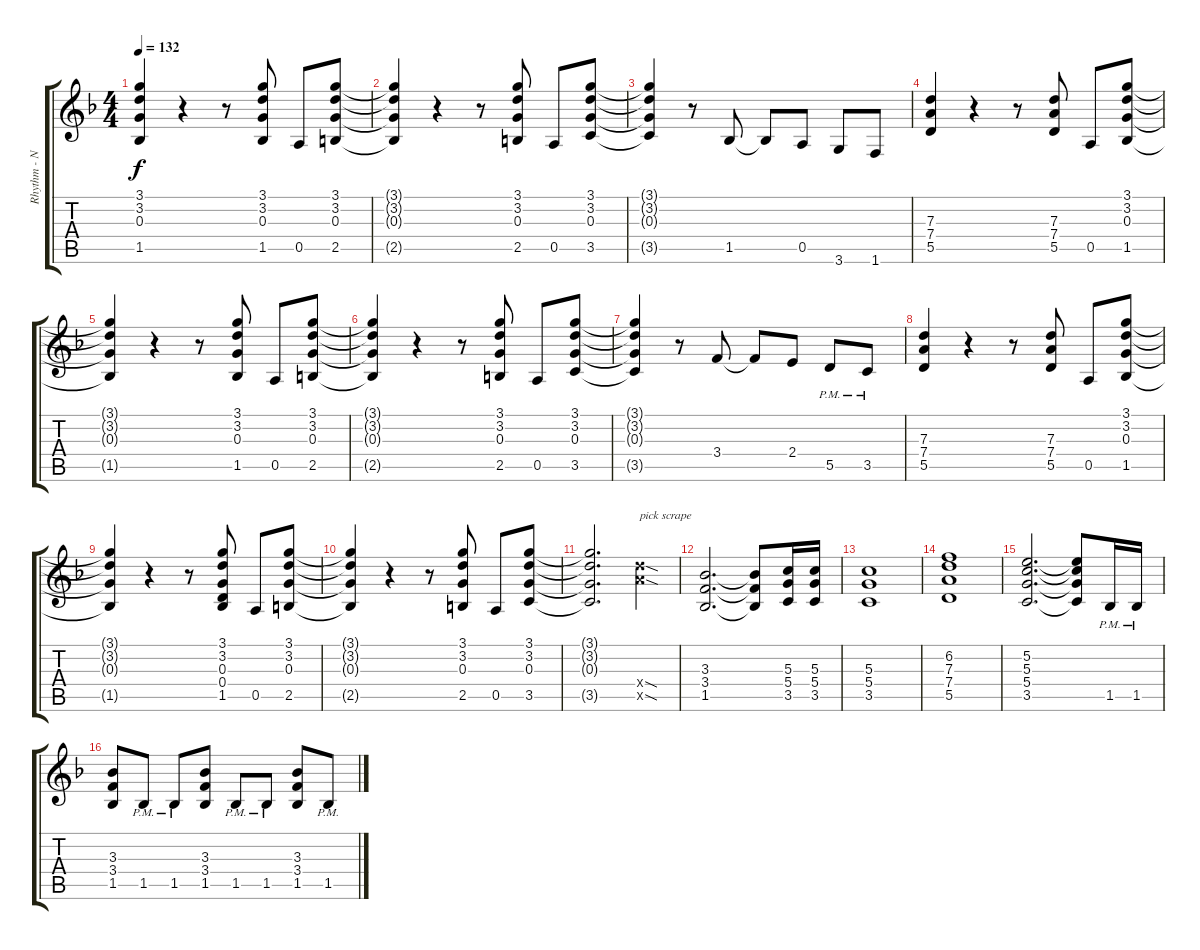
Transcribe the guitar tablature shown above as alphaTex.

\track ("Rhythm - Neal Schon" "Rhythm - N") {instrument distortionguitar}
\staff {score tabs}
\tuning (E4 B3 G3 D3 A2 E2) {hide}
\ts (4 4)
\tempo 132
\clef g2
\ks f
(3.1{t} 3.2{t} 0.3{t} 1.5{t}).4{dy f} r.4 r.8 (3.1 3.2 0.3 1.5).8 0.5.8 (3.1 3.2 0.3 2.5).8 |
(3.1{t} 3.2{t} 0.3{t} 2.5{t}).4 r.4 r.8 (3.1 3.2 0.3 2.5).8 0.5.8 (3.1 3.2 0.3 3.5).8 |
(3.1{t} 3.2{t} 0.3{t} 3.5{t}).4 r.8 1.5.8 1.5{t}.8 0.5.8 3.6.8 1.6.8 |
(7.3 7.4 5.5).4 r.4 r.8 (7.3 7.4 5.5).8 0.5.8 (3.1 3.2 0.3 1.5).8 |
(3.1{t} 3.2{t} 0.3{t} 1.5{t}).4 r.4 r.8 (3.1 3.2 0.3 1.5).8 0.5.8 (3.1 3.2 0.3 2.5).8 |
(3.1{t} 3.2{t} 0.3{t} 2.5{t}).4 r.4 r.8 (3.1 3.2 0.3 2.5).8 0.5.8 (3.1 3.2 0.3 3.5).8 |
(3.1{t} 3.2{t} 0.3{t} 3.5{t}).4 r.8 3.4.8 3.4{t}.8 2.4.8 5.5{pm}.8 3.5{pm}.8 |
(7.3 7.4 5.5).4 r.4 r.8 (7.3 7.4 5.5).8 0.5.8 (3.1 3.2 0.3 1.5).8 |
(3.1{t} 3.2{t} 0.3{t} 1.5{t}).4 r.4 r.8 (3.1 3.2 0.3 0.4 1.5).8 0.5.8 (3.1 3.2 0.3 2.5).8 |
(3.1{t} 3.2{t} 0.3{t} 2.5{t}).4 r.4 r.8 (3.1 3.2 0.3 2.5).8 0.5.8 (3.1 3.2 0.3 3.5).8 |
(3.1{t} 3.2{t} 0.3{t} 3.5{t}).2{d} (12.4{sod x} 12.5{sod x}).4{txt "pick scrape"} |
(3.3 3.4 1.5).2{d} (3.3{t} 3.4{t} 1.5{t}).8 (5.3 5.4 3.5).16 (5.3 5.4 3.5).16 |
(5.3 5.4 3.5).1 |
(6.2 7.3 7.4 5.5).1 |
(5.2 5.3 5.4 3.5).2{d} (5.2{t} 5.3{t} 5.4{t} 3.5{t}).8 1.5{pm}.16 1.5{pm}.16 |
(3.3 3.4 1.5).8 1.5{pm}.8 1.5{pm}.8 (3.3 3.4 1.5).8 1.5{pm}.8 1.5{pm}.8 (3.3 3.4 1.5).8 1.5{pm}.8
